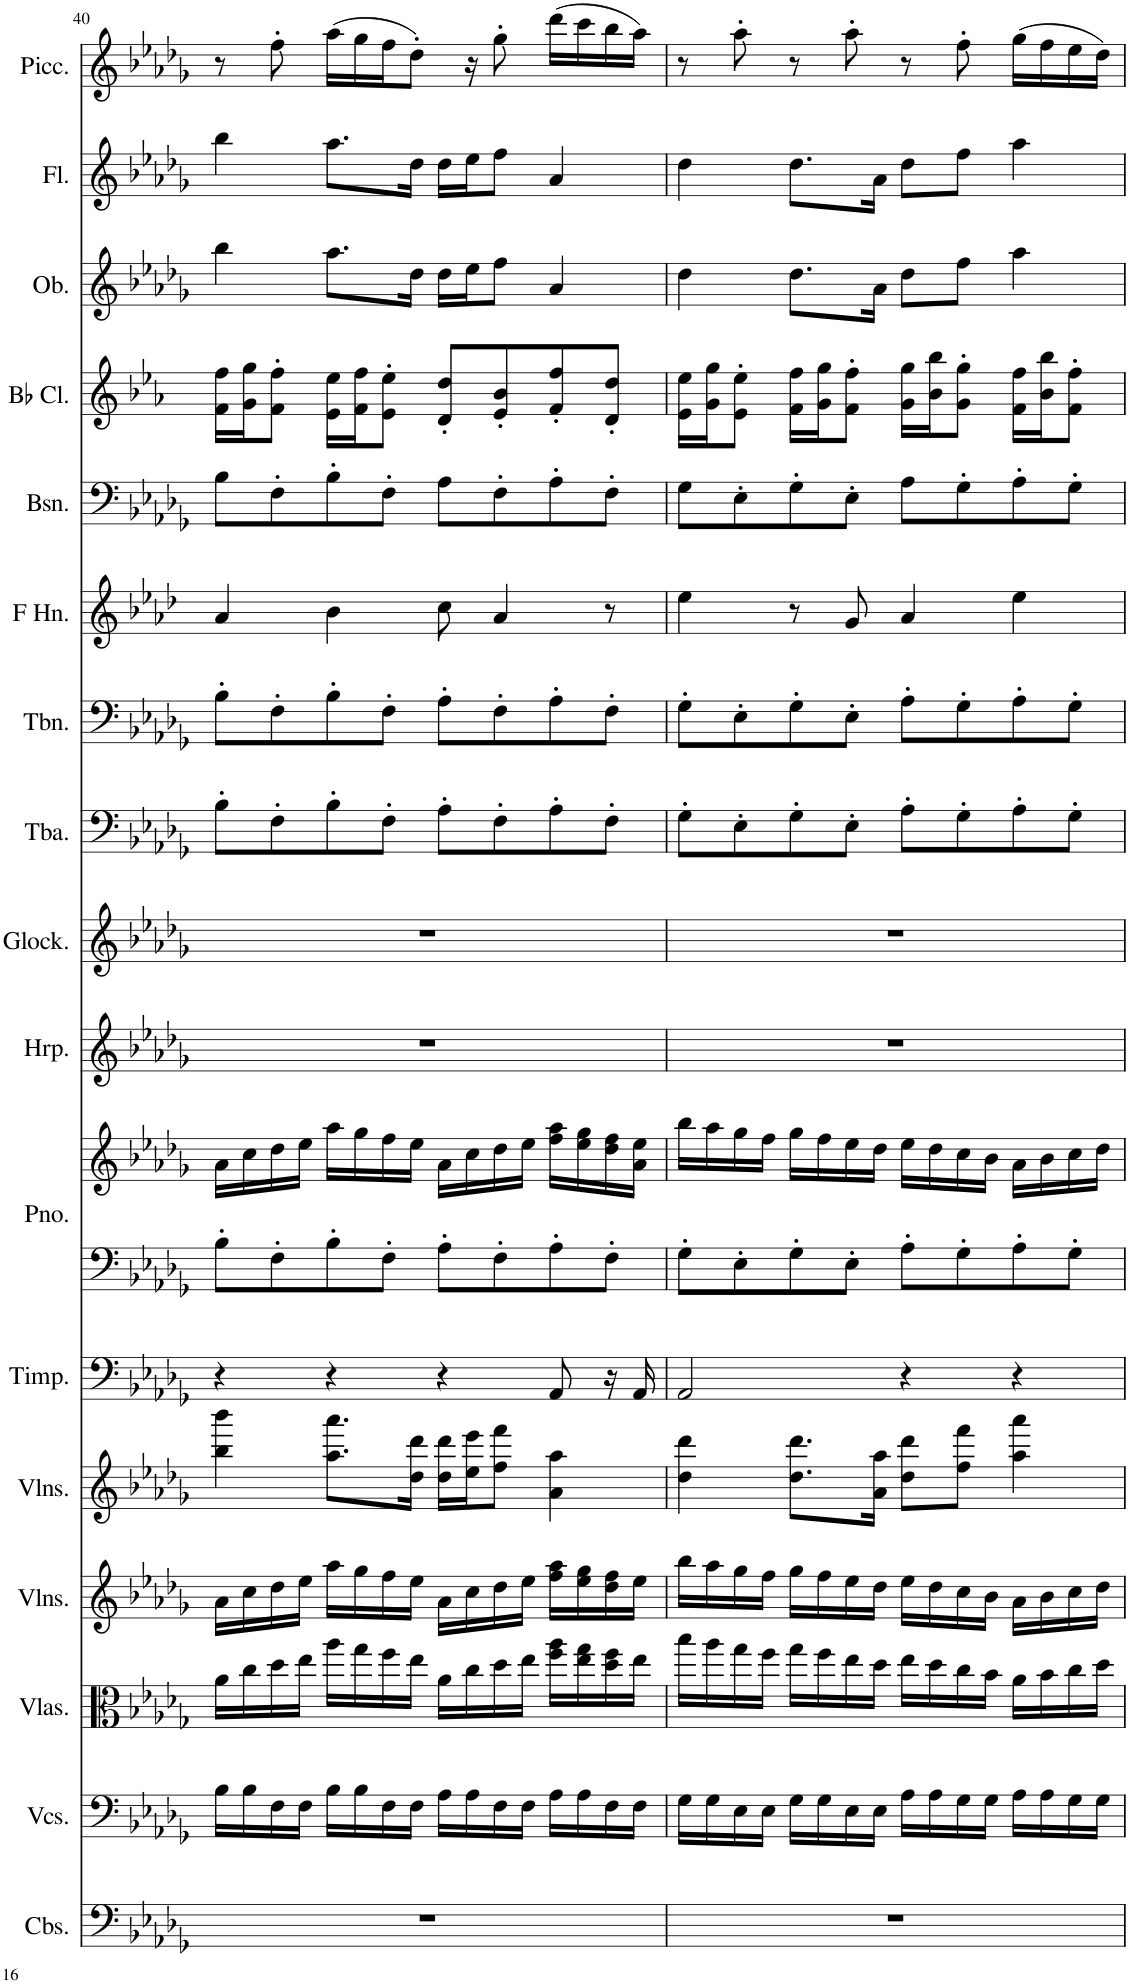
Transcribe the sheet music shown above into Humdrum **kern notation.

**kern	**kern	**kern	**kern	**kern	**kern	**kern	**kern	**kern	**kern	**kern	**kern	**kern	**kern	**kern	**kern	**kern	**kern
*part17	*part16	*part15	*part14	*part13	*part12	*part11	*part11	*part10	*part9	*part8	*part7	*part6	*part5	*part4	*part3	*part2	*part1
*staff18	*staff17	*staff16	*staff15	*staff14	*staff13	*staff12	*staff11	*staff10	*staff9	*staff8	*staff7	*staff6	*staff5	*staff4	*staff3	*staff2	*staff1
*I"Contrabasses	*I"Violoncellos	*I"Violas	*I"Violins	*I"Violins	*I"Timpani	*I"Piano	*	*I"Harp	*I"Glockenspiel	*I"Tuba	*I"Trombone	*I"Horn in F	*I"Bassoon	*I"Bb Clarinet	*I"Oboe	*I"Flute	*I"Piccolo
*I'Cbs.	*I'Vcs.	*I'Vlas.	*I'Vlns.	*I'Vlns.	*I'Timp.	*I'Pno.	*	*I'Hrp.	*I'Glock.	*I'Tba.	*I'Tbn.	*	*I'Bsn.	*I'Bb Cl.	*I'Ob.	*I'Fl.	*I'Picc.
!!LO:PB:g=z
*clefF4	*clefF4	*clefC3	*clefG2	*clefG2	*clefF4	*clefF4	*clefG2	*clefG2	*clefG2	*clefF4	*clefF4	*clefG2	*clefF4	*clefG2	*clefG2	*clefG2	*clefG2
*Trd7c12	*	*	*	*	*	*	*	*	*Trd-14c-24	*	*	*Trd4c7	*	*Trd1c2	*	*	*Trd-7c-12
*k[b-e-a-d-g-]	*k[b-e-a-d-g-]	*k[b-e-a-d-g-]	*k[b-e-a-d-g-]	*k[b-e-a-d-g-]	*k[b-e-a-d-g-]	*k[b-e-a-d-g-]	*k[b-e-a-d-g-]	*k[b-e-a-d-g-]	*k[b-e-a-d-g-]	*k[b-e-a-d-g-]	*k[b-e-a-d-g-]	*k[b-e-a-d-]	*k[b-e-a-d-g-]	*k[b-e-a-]	*k[b-e-a-d-g-]	*k[b-e-a-d-g-]	*k[b-e-a-d-g-]
*M4/4	*M4/4	*M4/4	*M4/4	*M4/4	*M4/4	*M4/4	*M4/4	*M4/4	*M4/4	*M4/4	*M4/4	*M4/4	*M4/4	*M4/4	*M4/4	*M4/4	*M4/4
=40	=40	=40	=40	=40	=40	=40	=40	=40	=40	=40	=40	=40	=40	=40	=40	=40	=40
1r	16B-\LL	16a-\LL	16a-\LL	4bb-\ 4bbb-\	4r	8B-'\L	16a-\LL	1r	1r	8B-'\L	8B-'\L	4a-/	8B-\L	16f\ 16ff\LL	4bb-\	4bb-\	8r
.	16B-\	16cc\	16cc\	.	.	.	16cc\	.	.	.	.	.	.	16g\ 16gg\J	.	.	.
.	16F\	16dd-\	16dd-\	.	.	8F'\	16dd-\	.	.	8F'\	8F'\	.	8F'\	8f\' 8ff\'J	.	.	8ff'\
.	16F\JJ	16ee-\JJ	16ee-\JJ	.	.	.	16ee-\JJ	.	.	.	.	.	.	.	.	.	.
.	16B-\LL	16aa-\LL	16aa-\LL	8.aa-\ 8.aaa-\L	4r	8B-'\	16aa-\LL	.	.	8B-'\	8B-'\	4b-\	8B-'\	16e-\ 16ee-\LL	8.aa-\L	8.aa-\L	(16aa-\LL
.	16B-\	16gg-\	16gg-\	.	.	.	16gg-\	.	.	.	.	.	.	16f\ 16ff\J	.	.	16gg-\
.	16F\	16ff\	16ff\	.	.	8F'\J	16ff\	.	.	8F'\J	8F'\J	.	8F'\J	8e-\' 8ee-\'J	.	.	16ff\J
.	16F\JJ	16ee-\JJ	16ee-\JJ	16dd-\ 16ddd-\Jk	.	.	16ee-\JJ	.	.	.	.	.	.	.	16dd-\Jk	16dd-\Jk	8dd-'\J)
.	16A-\LL	16a-\LL	16a-\LL	16dd-\ 16ddd-\LL	4r	8A-'\L	16a-\LL	.	.	8A-'\L	8A-'\L	8cc\	8A-\L	8d/' 8dd/'L	16dd-\LL	16dd-\LL	.
.	16A-\	16cc\	16cc\	16ee-\ 16eee-\J	.	.	16cc\	.	.	.	.	.	.	.	16ee-\J	16ee-\J	16r
.	16F\	16dd-\	16dd-\	8ff\ 8fff\J	.	8F'\	16dd-\	.	.	8F'\	8F'\	4a-/	8F'\	8e-/' 8b-/'	8ff\J	8ff\J	8gg-'\
.	16F\JJ	16ee-\JJ	16ee-\JJ	.	.	.	16ee-\JJ	.	.	.	.	.	.	.	.	.	.
.	16A-\LL	16ff\ 16aa-\LL	16ff\ 16aa-\LL	4a-\ 4aa-\	8AA-/	8A-'\	16ff\ 16aa-\LL	.	.	8A-'\	8A-'\	.	8A-'\	8f/' 8ff/'	4a-/	4a-/	(16ddd-\LL
.	16A-\	16ee-\ 16gg-\	16ee-\ 16gg-\	.	.	.	16ee-\ 16gg-\	.	.	.	.	.	.	.	.	.	16ccc\
.	16F\	16dd-\ 16ff\	16dd-\ 16ff\	.	16r	8F'\J	16dd-\ 16ff\	.	.	8F'\J	8F'\J	8r	8F'\J	8d/' 8dd/'J	.	.	16bb-\
.	16F\JJ	16ee-\JJ	16ee-\JJ	.	16AA-/	.	16a-\ 16ee-\JJ	.	.	.	.	.	.	.	.	.	16aa-\JJ)
=41	=41	=41	=41	=41	=41	=41	=41	=41	=41	=41	=41	=41	=41	=41	=41	=41	=41
1r	16G-\LL	16bb-\LL	16bb-\LL	4dd-\ 4ddd-\	2AA-/	8G-'\L	16bb-\LL	1r	1r	8G-'\L	8G-'\L	4ee-\	8G-\L	16e-\ 16ee-\LL	4dd-\	4dd-\	8r
.	16G-\	16aa-\	16aa-\	.	.	.	16aa-\	.	.	.	.	.	.	16g\ 16gg\J	.	.	.
.	16E-\	16gg-\	16gg-\	.	.	8E-'\	16gg-\	.	.	8E-'\	8E-'\	.	8E-'\	8e-\' 8ee-\'J	.	.	8aa-'\
.	16E-\JJ	16ff\JJ	16ff\JJ	.	.	.	16ff\JJ	.	.	.	.	.	.	.	.	.	.
.	16G-\LL	16gg-\LL	16gg-\LL	8.dd-\ 8.ddd-\L	.	8G-'\	16gg-\LL	.	.	8G-'\	8G-'\	8r	8G-'\	16f\ 16ff\LL	8.dd-\L	8.dd-\L	8r
.	16G-\	16ff\	16ff\	.	.	.	16ff\	.	.	.	.	.	.	16g\ 16gg\J	.	.	.
.	16E-\	16ee-\	16ee-\	.	.	8E-'\J	16ee-\	.	.	8E-'\J	8E-'\J	8g/	8E-'\J	8f\' 8ff\'J	.	.	8aa-'\
.	16E-\JJ	16dd-\JJ	16dd-\JJ	16a-\ 16aa-\Jk	.	.	16dd-\JJ	.	.	.	.	.	.	.	16a-\Jk	16a-\Jk	.
.	16A-\LL	16ee-\LL	16ee-\LL	8dd-\ 8ddd-\L	4r	8A-'\L	16ee-\LL	.	.	8A-'\L	8A-'\L	4a-/	8A-\L	16g\ 16gg\LL	8dd-\L	8dd-\L	8r
.	16A-\	16dd-\	16dd-\	.	.	.	16dd-\	.	.	.	.	.	.	16b-\ 16bb-\J	.	.	.
.	16G-\	16cc\	16cc\	8ff\ 8fff\J	.	8G-'\	16cc\	.	.	8G-'\	8G-'\	.	8G-'\	8g\' 8gg\'J	8ff\J	8ff\J	8ff'\
.	16G-\JJ	16b-\JJ	16b-\JJ	.	.	.	16b-\JJ	.	.	.	.	.	.	.	.	.	.
.	16A-\LL	16a-\LL	16a-\LL	4aa-\ 4aaa-\	4r	8A-'\	16a-\LL	.	.	8A-'\	8A-'\	4ee-\	8A-'\	16f\ 16ff\LL	4aa-\	4aa-\	(16gg-\LL
.	16A-\	16b-\	16b-\	.	.	.	16b-\	.	.	.	.	.	.	16b-\ 16bb-\J	.	.	16ff\
.	16G-\	16cc\	16cc\	.	.	8G-'\J	16cc\	.	.	8G-'\J	8G-'\J	.	8G-'\J	8f\' 8ff\'J	.	.	16ee-\
.	16G-\JJ	16dd-\JJ	16dd-\JJ	.	.	.	16dd-\JJ	.	.	.	.	.	.	.	.	.	16dd-\JJ)
=	=	=	=	=	=	=	=	=	=	=	=	=	=	=	=	=	=
*-	*-	*-	*-	*-	*-	*-	*-	*-	*-	*-	*-	*-	*-	*-	*-	*-	*-
